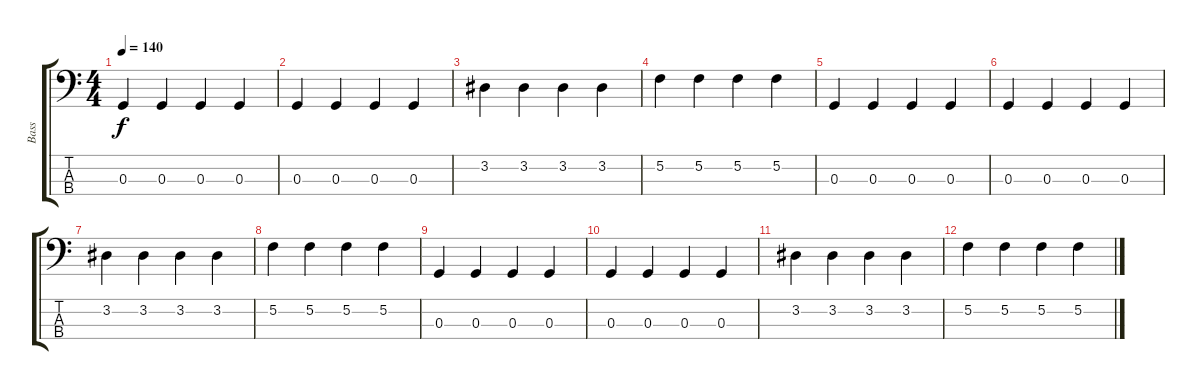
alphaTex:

\track ("Bass" "Bass") {instrument electricbasspick}
\staff {score tabs}
\tuning (F2 C2 G1 C1) {hide}
\ts (4 4)
\tempo 140
\clef f4
\ks c
0.3.4{dy f} 0.3.4 0.3.4 0.3.4 |
0.3.4 0.3.4 0.3.4 0.3.4 |
3.2.4 3.2.4 3.2.4 3.2.4 |
5.2.4 5.2.4 5.2.4 5.2.4 |
0.3.4 0.3.4 0.3.4 0.3.4 |
0.3.4 0.3.4 0.3.4 0.3.4 |
3.2.4 3.2.4 3.2.4 3.2.4 |
5.2.4 5.2.4 5.2.4 5.2.4 |
0.3.4 0.3.4 0.3.4 0.3.4 |
0.3.4 0.3.4 0.3.4 0.3.4 |
3.2.4 3.2.4 3.2.4 3.2.4 |
5.2.4 5.2.4 5.2.4 5.2.4
